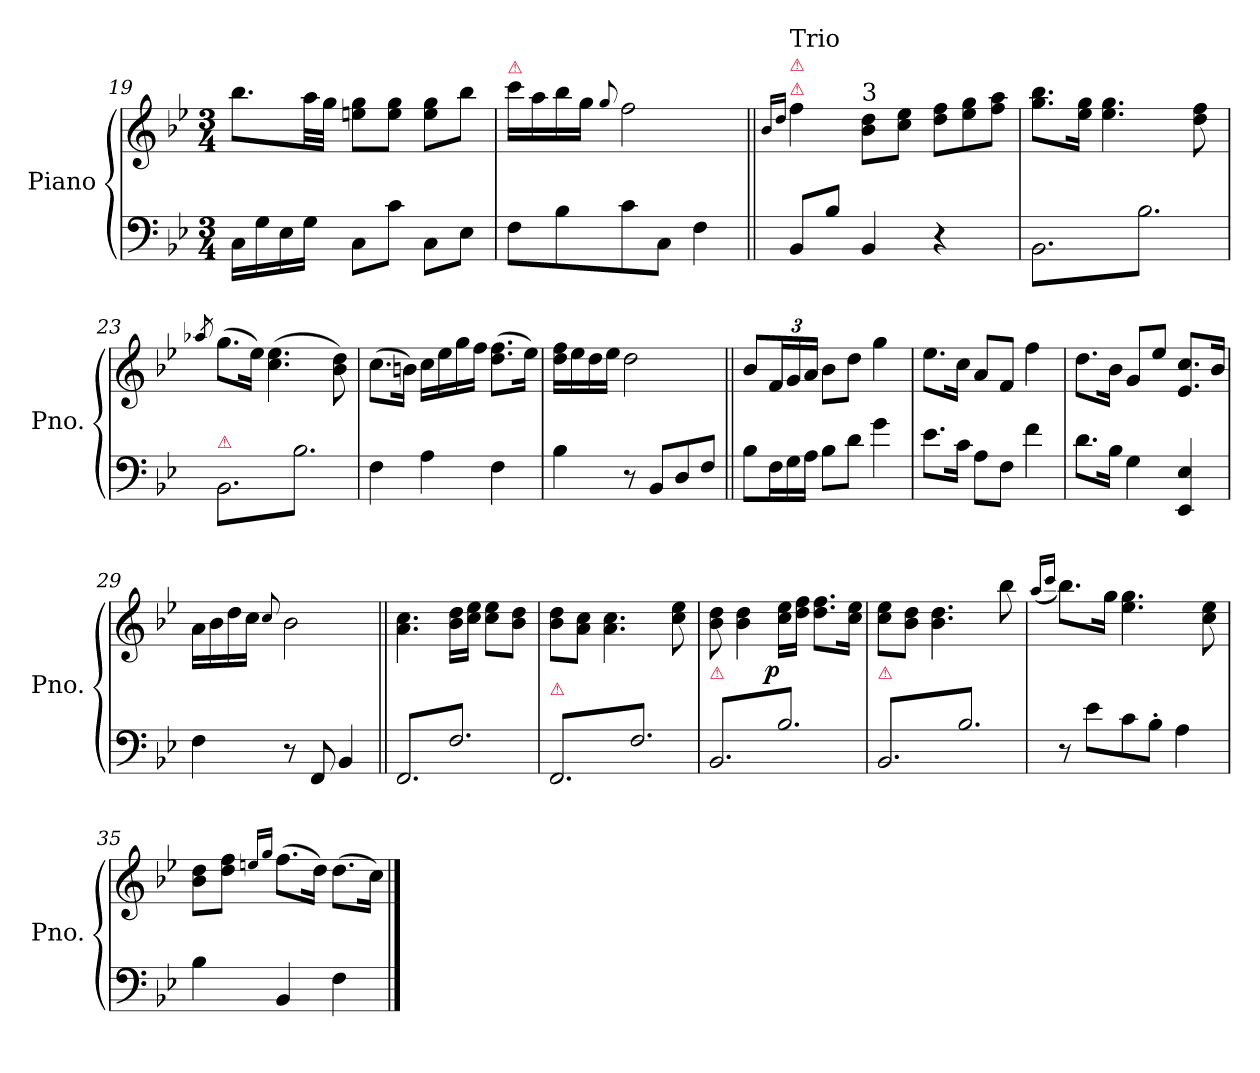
**kern	**kern	**dynam
*part1	*part1	*part1
*staff2	*staff1	*staff1/2
*I"Piano	*	*
*I'Pno.	*	*
*clefF4	*clefG2	*
*k[b-e-]	*k[b-e-]	*
*B-:	*B-:	*
*M3/4	*M3/4	*
=19	=19	=19
16C\LL	8.bb-\L	.
16G\	.	.
16E-\	.	.
16G\JJ	32aa\LL	.
.	32gg\JJJ	.
8C\L	8een\ 8gg\L	.
8c\J	8ee\ 8gg\J	.
8C\L	8ee\ 8gg\L	.
8E-\J	8bb-\J	.
=20	=20	=20
!	!LO:TX:a:color=crimson:t=⚠	!
8F\L	16ccc\LL	.
.	16aa\	.
8B-\	16bb-\	.
.	16gg\JJ	.
.	8qqgg/	.
8c\	2ff\	.
8C/J	.	.
4F\	.	.
=21||	=21||	=21||
.	16qqb-/LL	.
.	16qqdd/JJ	.
!	!LO:TX:a:color=crimson:t=⚠	!
!	!LO:TX:a:color=crimson:t=⚠	!
!	!LO:TX:a:t=Trio	!
8BB-/L	4ff\	f&colon;
8B-\J	.	.
!	!LO:TX:a:t=3	!
4BB-/	8b-\ 8dd\L	.
.	8cc\ 8ee-\J	.
*	*Xtuplet	*
4r	12dd\ 12ff\L	.
.	12ee-\ 12gg\	.
.	12ff\ 12aa\J	.
=22	=22	=22
!LO:TX:a:color=crimson:t=⚠	!	!
*tremolo	*	*
8BB-\L	8.gg\ 8.bb-\L	pia
8B-\	.	.
.	16ee-\ 16gg\Jk	.
8BB-\	4.ee-\ 4.gg\	.
8B-\	.	.
8BB-\	.	.
8B-\J	8dd\ 8ff\	.
=23	=23	=23
.	8qaa-X/	.
!LO:TX:a:color=crimson:t=⚠	!	!
8BB-\L	(8.gg\L	for
8B-\	.	.
.	16ee-\Jk)	.
8BB-\	(4.cc\ 4.ee-\	pia
8B-\	.	.
8BB-\	.	.
8B-\J	8b-\ 8dd\)	.
*Xtremolo	*	*
=24	=24	=24
4F\	(8.cc\L	.
.	.	.
.	16bn\Jk)	.
4A\	16cc\LL	.
.	16ee-\	.
.	16gg\	.
.	16ff\JJ	.
4F\	(8.dd\ 8.ff\L	.
.	16ee-\Jk)	.
=25	=25	=25
4B-\	16dd\ 16ff\LL	.
.	16ee-\	.
.	16dd\	.
.	16ee-\JJ	.
8r	2dd\	.
8BB-/L	.	.
8D/	.	.
8F/J	.	.
=26||	=26||	=26||
8B-\L	8b-/L	.
*Xtuplet	*tuplet	*
24F\L	24f/L	for
24G\	24g/	.
24A\JJ	24a/JJ	.
8B-\L	8b-\L	.
8d\J	8dd\J	.
4g\	4gg\	.
=27	=27	=27
8.e-\L	8.ee-\L	.
16c\Jk	16cc\Jk	.
8A\L	8a/L	.
8F\J	8f/J	.
4f\	4ff\	.
=28	=28	=28
8.d\L	8.dd\L	.
16B-\Jk	16b-\Jk	.
4G\	8g/L	.
.	8ee-/J	.
4EE-/ 4E-/	8.e-/ 8.cc/L	.
.	16b-/Jk	.
=29	=29	=29
4F\	16a/LL	.
.	16b-\	.
.	16dd\	.
.	16cc\JJ	.
.	8qqcc/	.
8r	2b-\	.
8FF/	.	.
4BB-/	.	.
=30||	=30||	=30||
!LO:TX:a:color=crimson:t=⚠	!	!
!	!	!LO:DY:rj
*tremolo	*	*
8FF/L	4.a\ 4.cc\	pia
8F/	.	.
8FF/	.	.
8F/	16b-\ 16dd\LL	.
.	16cc\ 16ee-\JJ	.
8FF/	8cc\ 8ee-\L	.
8F/J	8b-\ 8dd\J	.
=31	=31	=31
!LO:TX:a:color=crimson:t=⚠	!	!
8FF/L	8b-\ 8dd\L	.
8F/	8a\ 8cc\J	.
8FF/	4.a\ 4.cc\	.
8F/	.	.
8FF/	.	.
8F/J	8cc\ 8ee-\	.
=32	=32	=32
!LO:TX:a:color=crimson:t=⚠	!	!
8BB-/L	8b-\ 8dd\	f&colon;
8B-/	4b-\ 4dd\	.
8BB-/	.	.
!	!	!LO:DY:rj
8B-/	16cc\ 16ee-\LL	p
.	16dd\ 16ff\JJ	.
8BB-/	8.dd\ 8.ff\L	.
8B-/J	.	.
.	16cc\ 16ee-\Jk	.
=33	=33	=33
!LO:TX:a:color=crimson:t=⚠	!	!
8BB-/L	8cc\ 8ee-\L	.
8B-/	8b-\ 8dd\J	.
8BB-/	4.b-\ 4.dd\	.
8B-/	.	.
8BB-/	.	.
8B-/J	8bb-\	.
*Xtremolo	*	*
=34	=34	=34
.	(16qqaa/LL	.
.	16qqccc/JJ	.
8r	8.bb-\L)	.
8e-\L	.	.
.	16gg\Jk	.
8c\	4.ee-\ 4.gg\	.
8B-'\J	.	.
4A\	.	.
.	8cc\ 8ee-\	.
=35	=35	=35
4B-\	8b-\ 8dd\L	.
.	8dd\ 8ff\J	.
.	16qqeen/LL	.
.	16qqgg/JJ	.
4BB-/	(8.ff\L	.
.	16dd\Jk)	.
4F\	(8.dd\L	.
.	16cc\Jk)	.
==	==	==
*-	*-	*-
